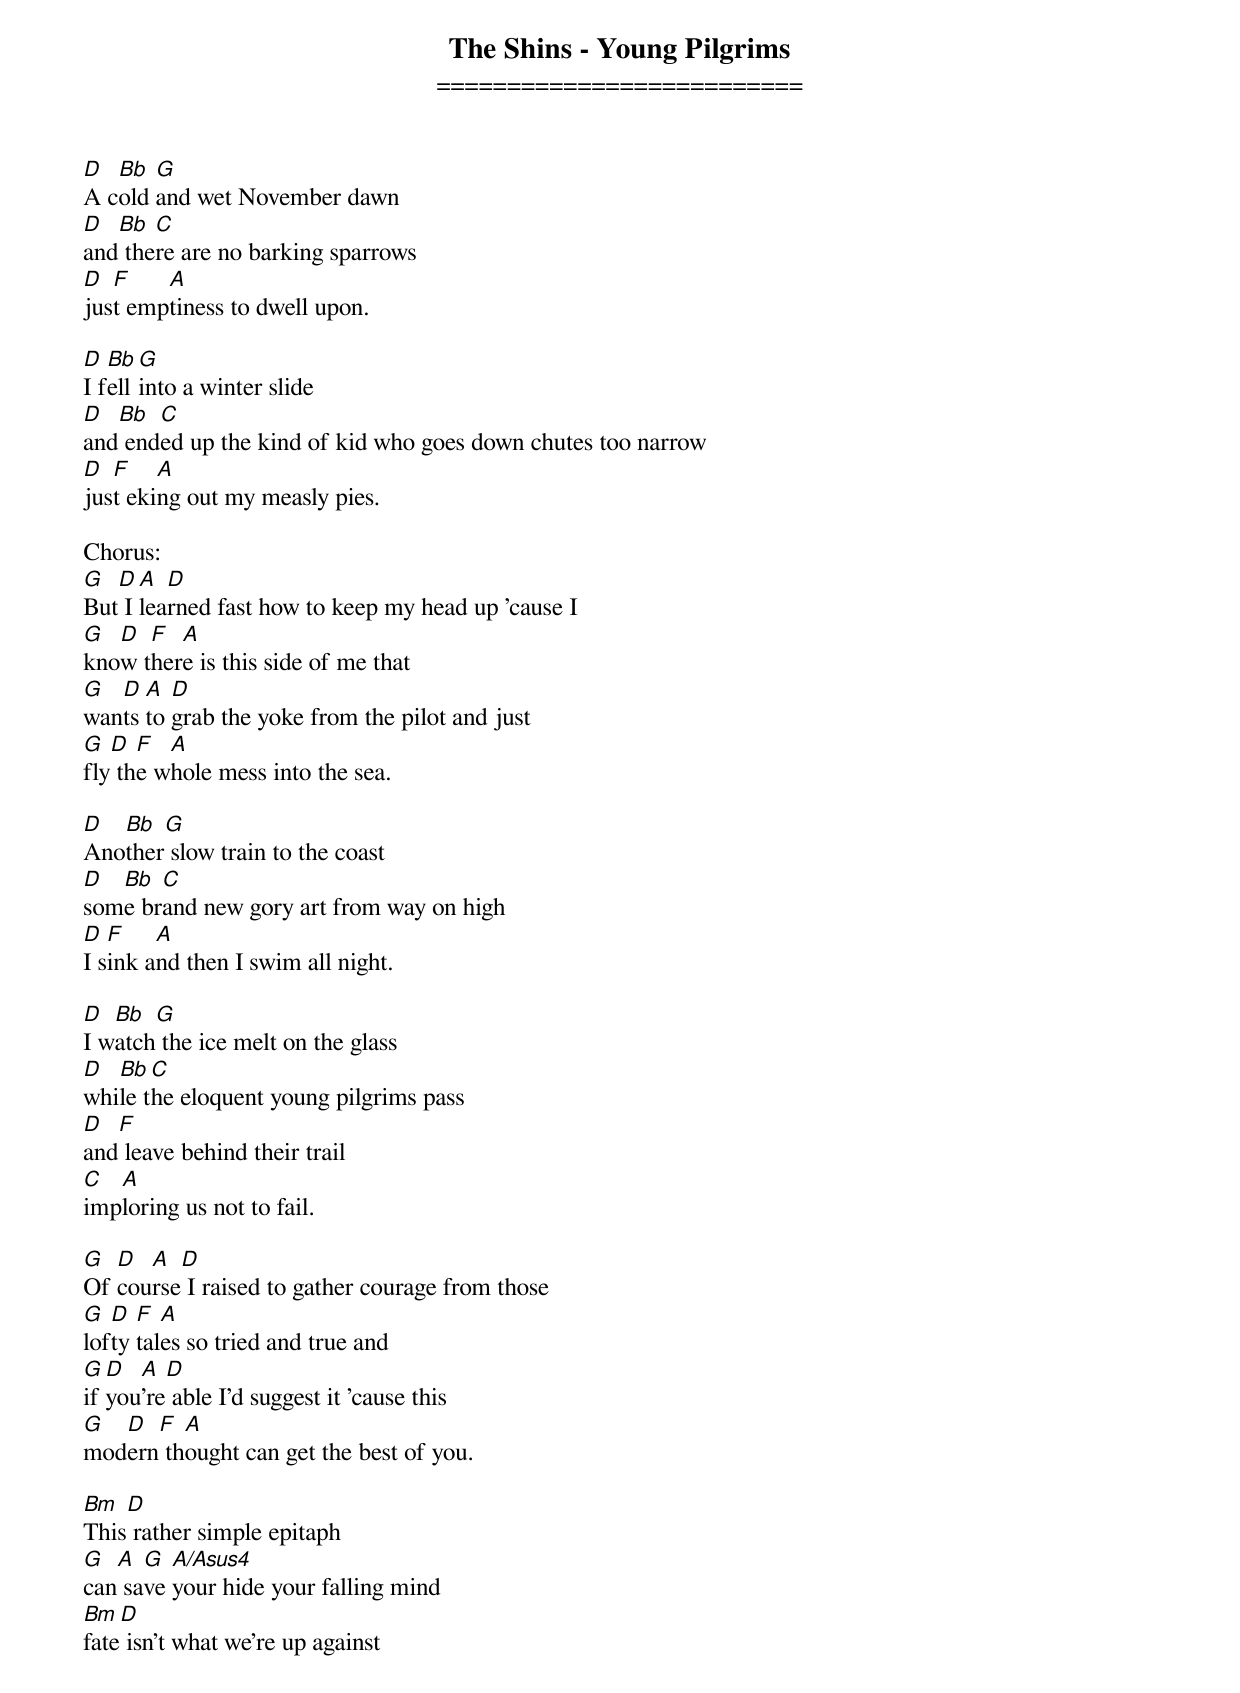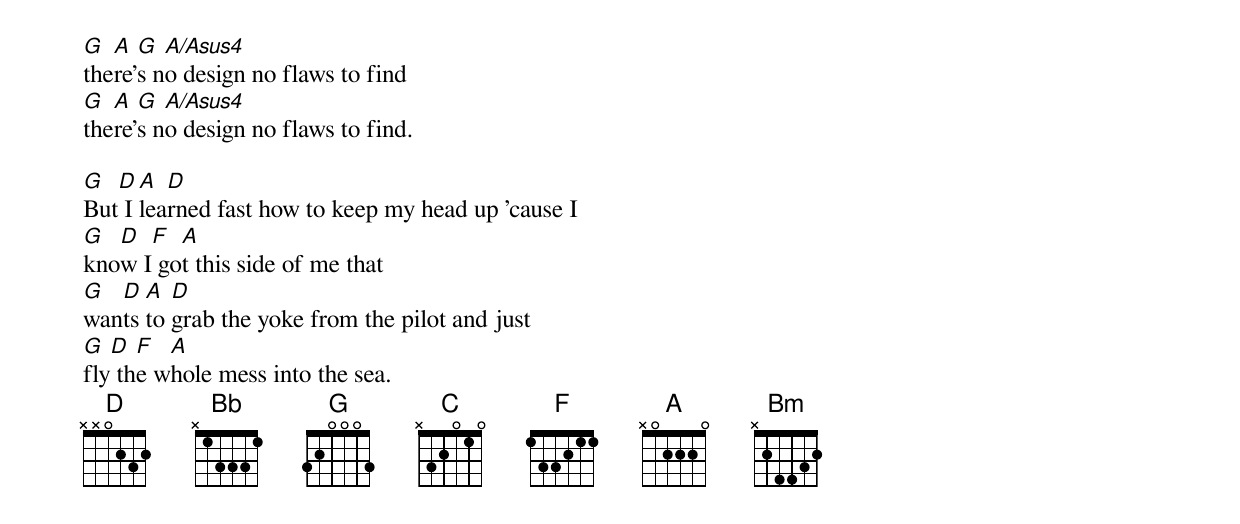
The Shins - Young Pilgrims
==========================

D  Bb  G
A cold and wet November dawn
D  Bb  C
and there are no barking sparrows
D  F    A
just emptiness to dwell upon.

D  Bb  G
I fell into a winter slide
D  Bb  C
and ended up the kind of kid who goes down chutes too narrow
D  F    A
just eking out my measly pies.

Chorus:
G  D  A  D
But I learned fast how to keep my head up 'cause I
G  D  F  A
know there is this side of me that
G  D  A  D
wants to grab the yoke from the pilot and just
G  D  F  A
fly the whole mess into the sea.

D  Bb  G
Another slow train to the coast
D  Bb  C
some brand new gory art from way on high
D  F    A
I sink and then I swim all night.

D  Bb  G
I watch the ice melt on the glass
D  Bb  C
while the eloquent young pilgrims pass
D  F
and leave behind their trail
C  A
imploring us not to fail.

G  D  A  D
Of course I raised to gather courage from those
G  D  F  A
lofty tales so tried and true and
G  D  A  D
if you're able I'd suggest it 'cause this
G  D  F  A
modern thought can get the best of you.

Bm  D
This rather simple epitaph
G  A  G  A/Asus4
can save your hide your falling mind
Bm  D
fate isn't what we're up against
G  A  G  A/Asus4
there's no design no flaws to find
G  A  G  A/Asus4
there's no design no flaws to find.

G  D  A  D
But I learned fast how to keep my head up 'cause I
G  D  F  A
know I got this side of me that
G  D  A  D
wants to grab the yoke from the pilot and just
G  D  F  A
fly the whole mess into the sea.
